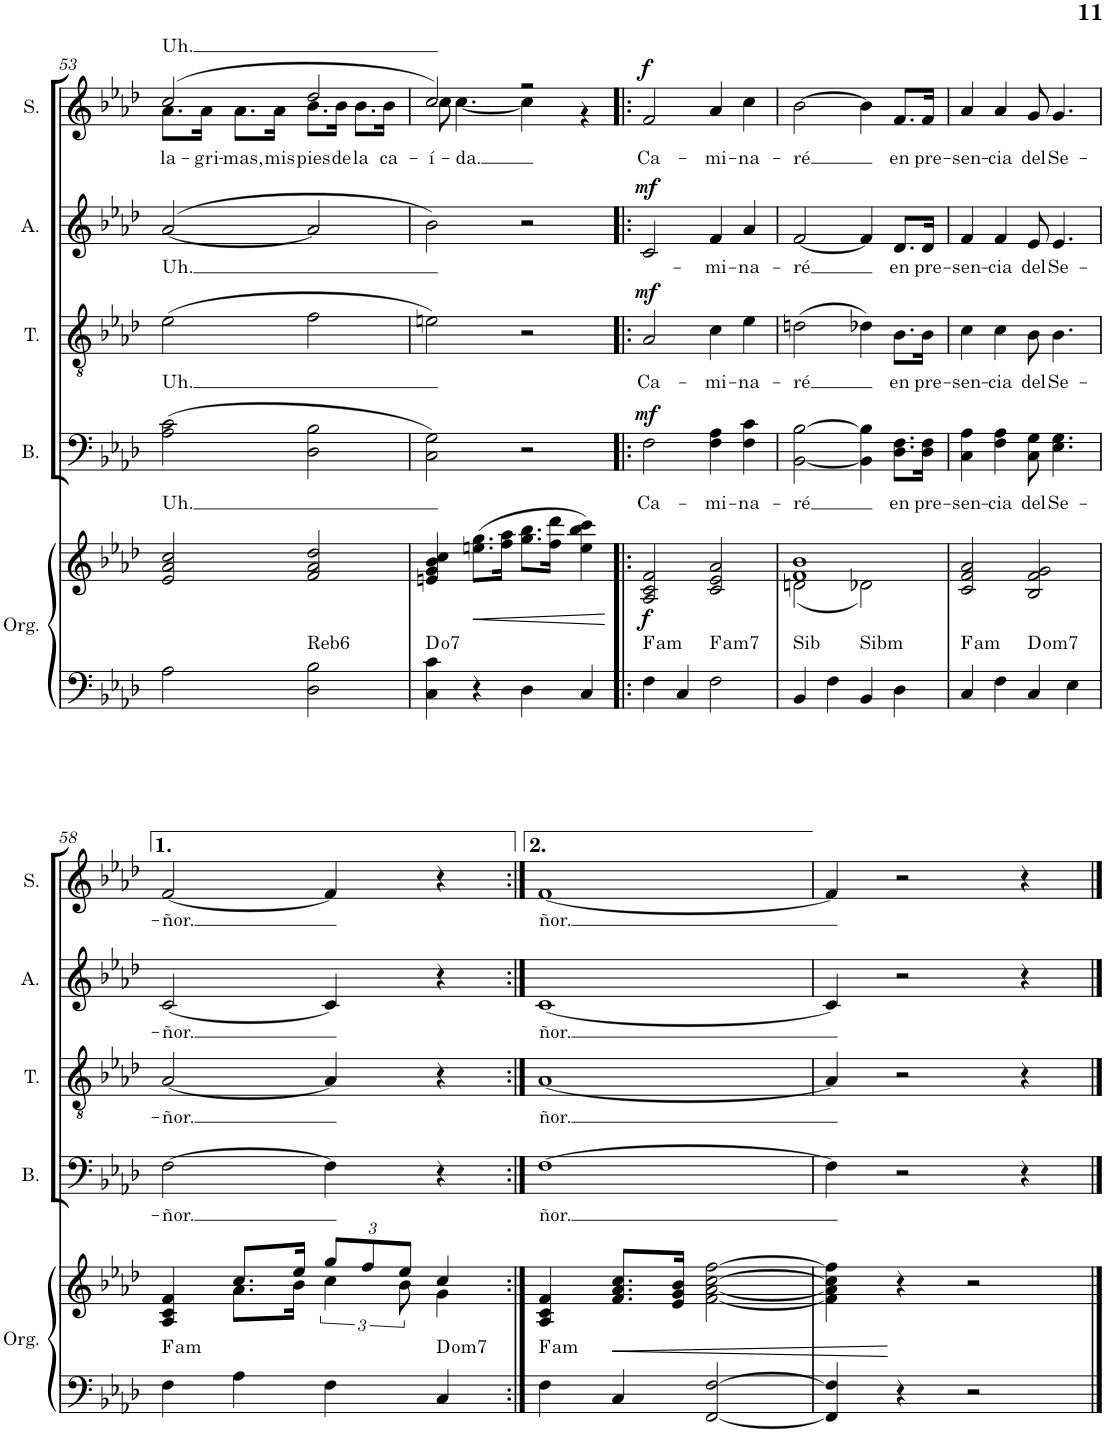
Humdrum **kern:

**kern	**kern	**dynam	**harte	**kern	**text	**dynam	**kern	**text	**dynam	**kern	**text	**dynam	**kern	**text	**dynam
*part5	*part5	*part5	*part5	*part4	*part4	*part4	*part3	*part3	*part3	*part2	*part2	*part2	*part1	*part1	*part1
*staff6	*staff5	*staff5/6	*	*staff4	*staff4	*staff4	*staff3	*staff3	*staff3	*staff2	*staff2	*staff2	*staff1	*staff1	*staff1
*I"Órgano	*	*	*	*I"Bajo	*	*	*I"Tenor	*	*	*I"Alto	*	*	*I"Soprano	*	*
*	*	*	*	*I'B.	*	*	*I'T.	*	*	*I'A.	*	*	*I'S.	*	*
!!LO:PB:g=z
*clefF4	*clefG2	*	*	*clefF4	*	*	*clefGv2	*	*	*clefG2	*	*	*clefG2	*	*
*k[b-e-a-d-]	*k[b-e-a-d-]	*	*	*k[b-e-a-d-]	*	*	*k[b-e-a-d-]	*	*	*k[b-e-a-d-]	*	*	*k[b-e-a-d-]	*	*
*M4/4	*M4/4	*	*	*M4/4	*	*	*M4/4	*	*	*M4/4	*	*	*M4/4	*	*
=53	=53	=53	=53	=53	=53	=53	=53	=53	=53	=53	=53	=53	=53	=53	=53
!	!	!	!	!	!LO:LY:b	!	!	!LO:LY:b	!	!	!LO:LY:b	!	!	!LO:LY:a	!
*	*	*	*	*	*	*	*	*	*	*	*	*	*^	*	*
!	!	!	!	!	!	!	!	!	!	!	!	!	!	!	!LO:LY:b	!
2A-\	2e-/ 2a-/ 2cc/	.	.	(2A-\ 2c\	Uh.	.	(2e-\	Uh.	.	([2a-/	Uh.	.	(2cc/	8.a-\L	la-	.
!	!	!	!	!	!	!	!	!	!	!	!	!	!	!	!LO:LY:b	!
.	.	.	.	.	.	.	.	.	.	.	.	.	.	16a-\Jk	-gri-	.
!	!	!	!	!	!	!	!	!	!	!	!	!	!	!	!LO:LY:b	!
.	.	.	.	.	.	.	.	.	.	.	.	.	.	8.a-\L	-mas,	.
!	!	!	!	!	!	!	!	!	!	!	!	!	!	!	!LO:LY:b	!
.	.	.	.	.	.	.	.	.	.	.	.	.	.	16a-\Jk	mis	.
!	!	!	!LO:H:kt=Reb6	!	!	!	!	!	!	!	!	!	!	!	!LO:LY:b	!
2D-\ 2B-\	2f/ 2a-/ 2dd-/	.	N	2D-\ 2B-\	.	.	2f\	.	.	2a-/]	.	.	2dd-/	8.b-\L	pies	.
!	!	!	!	!	!	!	!	!	!	!	!	!	!	!	!LO:LY:b	!
.	.	.	.	.	.	.	.	.	.	.	.	.	.	16b-\Jk	de	.
!	!	!	!	!	!	!	!	!	!	!	!	!	!	!	!LO:LY:b	!
.	.	.	.	.	.	.	.	.	.	.	.	.	.	8.b-\L	la	.
!	!	!	!	!	!	!	!	!	!	!	!	!	!	!	!LO:LY:b	!
.	.	.	.	.	.	.	.	.	.	.	.	.	.	16b-\Jk	ca-	.
=54	=54	=54	=54	=54	=54	=54	=54	=54	=54	=54	=54	=54	=54	=54	=54	=54
!	!	!	!LO:H:kt=7	!	!	!	!	!	!	!	!	!	!	!	!LO:LY:b	!
4C\ 4c\	4en/ 4g/ 4b-/ 4cc/	.	D:dim7	2C\ 2G\)	.	.	2en\)	.	.	2b-\)	.	.	2cc/)	8cc\	-í-	.
!	!	!	!	!	!	!	!	!	!	!	!	!	!	!	!LO:LY:b	!
.	.	.	.	.	.	.	.	.	.	.	.	.	.	[4.cc\	-da.	.
!	!	!LO:HP:b	!	!	!	!	!	!	!	!	!	!	!	!	!	!
4r	(8.een\ 8.gg\L	<	.	.	.	.	.	.	.	.	.	.	.	.	.	.
.	16ff\ 16aa-\Jk	.	.	.	.	.	.	.	.	.	.	.	.	.	.	.
4D-\	8.gg\ 8.bb-\L	.	.	2r	.	.	2r	.	.	2r	.	.	2r	4cc\]	.	.
.	16ff\ 16ddd-\Jk	.	.	.	.	.	.	.	.	.	.	.	.	.	.	.
4C/	4ee\ 4bb-\ 4ccc\)	.	.	.	.	.	.	.	.	.	.	.	.	4r	.	.
*	*	*	*	*	*	*	*	*	*	*	*	*	*v	*v	*	*
.	.	[	.	.	.	.	.	.	.	.	.	.	.	.	.
=55!|:	=55!|:	=55!|:	=55!|:	=55!|:	=55!|:	=55!|:	=55!|:	=55!|:	=55!|:	=55!|:	=55!|:	=55!|:	=55!|:	=55!|:	=55!|:
!	!	!LO:DY:b	!LO:H:kt=am	!	!LO:LY:b	!LO:DY:a	!	!LO:LY:b	!LO:DY:a	!	!	!LO:DY:a	!	!LO:LY:b	!LO:DY:a
4F\	2A-/ 2c/ 2f/	f	.	2F\	Ca-	mf	2A-/	Ca-	mf	2c/	.	mf	2f/	Ca-	f
4C/	.	.	.	.	.	.	.	.	.	.	.	.	.	.	.
!	!	!	!LO:H:kt=am	!	!LO:LY:b	!	!	!LO:LY:b	!	!	!LO:LY:b	!	!	!LO:LY:b	!
2F\	2c/ 2e-/ 2a-/	.	.	4F\ 4A-\	-mi-	.	4c\	-mi-	.	4f/	-mi-	.	4a-/	-mi-	.
!	!	!	!	!	!LO:LY:b	!	!	!LO:LY:b	!	!	!LO:LY:b	!	!	!LO:LY:b	!
.	.	.	.	4F\ 4c\	-na-	.	4e-\	-na-	.	4a-/	-na-	.	4cc\	-na-	.
=56	=56	=56	=56	=56	=56	=56	=56	=56	=56	=56	=56	=56	=56	=56	=56
*	*^	*	*	*	*	*	*	*	*	*	*	*	*	*	*
!	!	!	!	!LO:H:kt=Sib	!	!LO:LY:b	!	!	!LO:LY:b	!	!	!LO:LY:b	!	!	!LO:LY:b	!
4BB-/	1f 1b-	(2dn\	.	N	[2BB-\ [2B-\	-ré	.	(2dn\	-ré	.	[2f/	-ré	.	[2b-\	-ré	.
4F\	.	.	.	.	.	.	.	.	.	.	.	.	.	.	.	.
!	!	!	!	!LO:H:kt=Sibm	!	!	!	!	!	!	!	!	!	!	!	!
4BB-/	.	2d-X\)	.	N	4BB-\] 4B-\]	.	.	4d-X\)	.	.	4f/]	.	.	4b-\]	.	.
!	!	!	!	!	!	!LO:LY:b	!	!	!LO:LY:b	!	!	!LO:LY:b	!	!	!LO:LY:b	!
4D-\	.	.	.	.	8.D-\ 8.F\L	en	.	8.B-\L	en	.	8.d-/L	en	.	8.f/L	en	.
!	!	!	!	!	!	!LO:LY:b	!	!	!LO:LY:b	!	!	!LO:LY:b	!	!	!LO:LY:b	!
.	.	.	.	.	16D-\ 16F\Jk	pre-	.	16B-\Jk	pre-	.	16d-/Jk	pre-	.	16f/Jk	pre-	.
*	*v	*v	*	*	*	*	*	*	*	*	*	*	*	*	*	*
=57	=57	=57	=57	=57	=57	=57	=57	=57	=57	=57	=57	=57	=57	=57	=57
!	!	!	!LO:H:kt=am	!	!LO:LY:b	!	!	!LO:LY:b	!	!	!LO:LY:b	!	!	!LO:LY:b	!
4C/	2c/ 2f/ 2a-/	.	.	4C\ 4A-\	-sen-	.	4c\	-sen-	.	4f/	-sen-	.	4a-/	-sen-	.
!	!	!	!	!	!LO:LY:b	!	!	!LO:LY:b	!	!	!LO:LY:b	!	!	!LO:LY:b	!
4F\	.	.	.	4F\ 4A-\	-cia	.	4c\	-cia	.	4f/	-cia	.	4a-/	-cia	.
!	!	!	!	!	!LO:LY:b	!	!	!LO:LY:b	!	!	!LO:LY:b	!	!	!LO:LY:b	!
4C/	2B-/ 2f/ 2g/	.	D:dim	8C\ 8G\	del	.	8B-\	del	.	8e-/	del	.	8g/	del	.
!	!	!	!	!	!LO:LY:b	!	!	!LO:LY:b	!	!	!LO:LY:b	!	!	!LO:LY:b	!
.	.	.	.	4.E-\ 4.G\	Se-	.	4.B-\	Se-	.	4.e-/	Se-	.	4.g/	Se-	.
4E-\	.	.	.	.	.	.	.	.	.	.	.	.	.	.	.
!!LO:LB:g=z
=58	=58	=58	=58	=58	=58	=58	=58	=58	=58	=58	=58	=58	=58	=58	=58
*	*^	*	*	*	*	*	*	*	*	*	*	*	*	*	*
!	!	!	!	!LO:H:kt=am	!	!LO:LY:b	!	!	!LO:LY:b	!	!	!LO:LY:b	!	!	!LO:LY:b	!
4F\	4A-/ 4c/ 4f/	4ryy	.	.	[2F\	-ñor.	.	[2A-/	-ñor.	.	[2c/	-ñor.	.	[2f/	-ñor.	.
4A-\	8.cc/L	8.a-\L	.	.	.	.	.	.	.	.	.	.	.	.	.	.
.	16ee-/Jk	16b-\Jk	.	.	.	.	.	.	.	.	.	.	.	.	.	.
*	*Xbrackettup	*brackettup	*	*	*	*	*	*	*	*	*	*	*	*	*	*
4F\	12gg/L	6cc\	.	.	4F\]	.	.	4A-/]	.	.	4c/]	.	.	4f/]	.	.
.	12ff/	.	.	.	.	.	.	.	.	.	.	.	.	.	.	.
.	12ee-/J	12b-\	.	.	.	.	.	.	.	.	.	.	.	.	.	.
4C/	4cc/	4g\	.	D:dim	4r	.	.	4r	.	.	4r	.	.	4r	.	.
=59:|!	=59:|!	=59:|!	=59:|!	=59:|!	=59:|!	=59:|!	=59:|!	=59:|!	=59:|!	=59:|!	=59:|!	=59:|!	=59:|!	=59:|!	=59:|!	=59:|!
!	!	!	!	!LO:H:kt=am	!	!LO:LY:b	!	!	!LO:LY:b	!	!	!LO:LY:b	!	!	!LO:LY:b	!
*	*v	*v	*	*	*	*	*	*	*	*	*	*	*	*	*	*
4F\	4A-/ 4c/ 4f/	.	.	[1F	-ñor.	.	[1A-	-ñor.	.	[1c	-ñor.	.	[1f	-ñor.	.
!	!	!LO:HP:b	!	!	!	!	!	!	!	!	!	!	!	!	!
4C/	8.f/ 8.a-/ 8.cc/L	<	.	.	.	.	.	.	.	.	.	.	.	.	.
.	16e-/ 16g/ 16b-/Jk	.	.	.	.	.	.	.	.	.	.	.	.	.	.
[2FF/ [2F/	[2f\ [2a-\ [2cc\ [2ff\	.	.	.	.	.	.	.	.	.	.	.	.	.	.
=60	=60	=60	=60	=60	=60	=60	=60	=60	=60	=60	=60	=60	=60	=60	=60
4FF/] 4F/]	4f\] 4a-\] 4cc\] 4ff\]	.	.	4F\]	.	.	4A-/]	.	.	4c/]	.	.	4f/]	.	.
4r	4r	[	.	2r	.	.	2r	.	.	2r	.	.	2r	.	.
2r	2r	.	.	.	.	.	.	.	.	.	.	.	.	.	.
.	.	.	.	4r	.	.	4r	.	.	4r	.	.	4r	.	.
==	==	==	==	==	==	==	==	==	==	==	==	==	==	==	==
*-	*-	*-	*-	*-	*-	*-	*-	*-	*-	*-	*-	*-	*-	*-	*-
